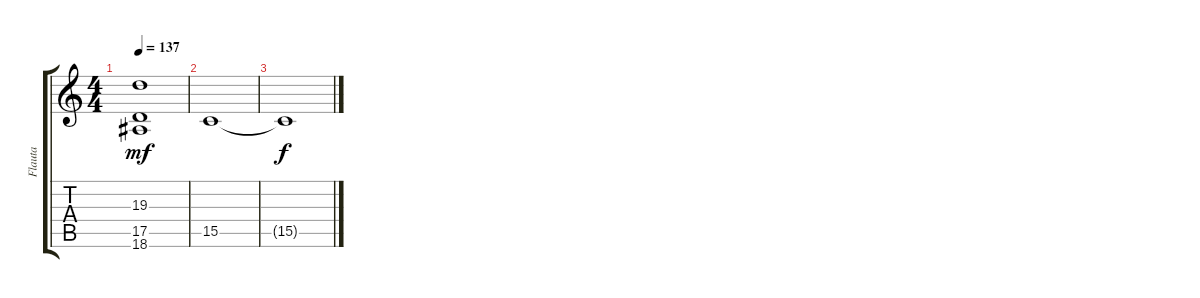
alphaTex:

\track ("Flauta" "Flauta") {instrument panflute}
\staff {score tabs}
\tuning (E4 B3 G3 D3 A2 E2) {hide}
\ts (4 4)
\tempo 137
\clef g2
\ks c
(19.3 17.5 18.6).1{dy mf} |
15.5.1 |
15.5{t}.1{dy f}
